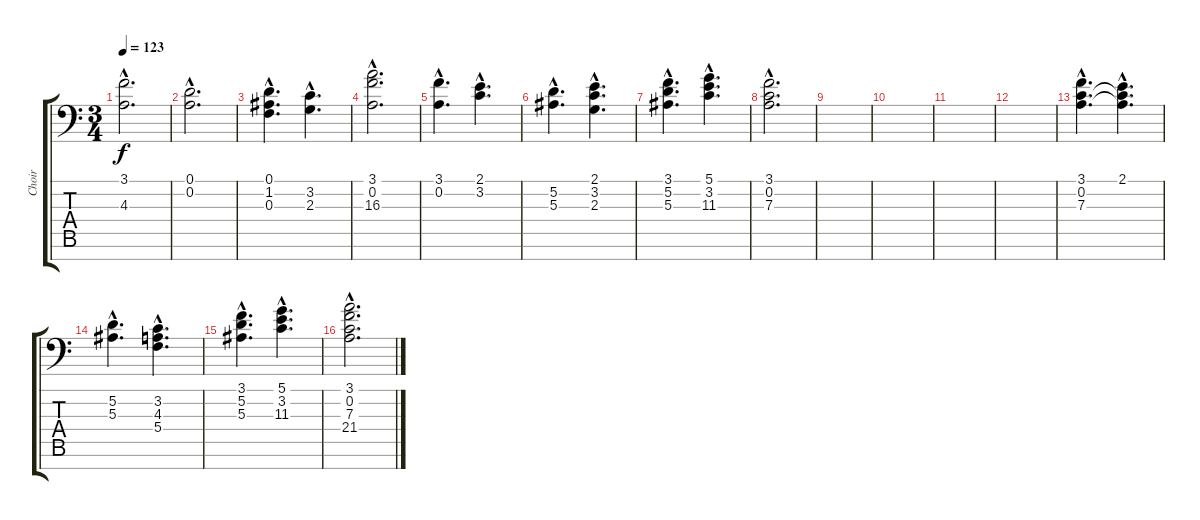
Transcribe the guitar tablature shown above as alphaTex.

\track ("Choir" "Choir") {instrument pad4choir}
\staff {score tabs}
\tuning (D4 A3 F3 C3 G2 D2 A1) {hide}
\ts (3 4)
\tempo 123
\clef f4
\ks c
(3.1{hac} 4.3{hac}).2{d dy f} |
(0.1{hac} 0.2{hac}).2{d} |
(0.1{hac} 1.2{hac} 0.3{hac}).4{d} (3.2{hac} 2.3{hac}).4{d} |
(3.1{hac} 0.2{hac} 16.3{hac}).2{d} |
(3.1{hac} 0.2{hac}).4{d} (2.1{hac} 3.2{hac}).4{d} |
(5.2{hac} 5.3{hac}).4{d} (2.1{hac} 3.2{hac} 2.3{hac}).4{d} |
(3.1{hac} 5.2{hac} 5.3{hac}).4{d} (5.1{hac} 3.2{hac} 11.3{hac}).4{d} |
(3.1{hac} 0.2{hac} 7.3{hac}).2{d} |
|
|
|
|
(3.1{hac} 0.2{hac} 7.3{hac}).4{d} (2.1{hac} 0.2{hac t} 7.3{hac t}).4{d} |
(5.2{hac} 5.3{hac}).4{d} (3.2{hac} 4.3{hac} 5.4{hac}).4{d} |
(3.1{hac} 5.2{hac} 5.3{hac}).4{d} (5.1{hac} 3.2{hac} 11.3{hac}).4{d} |
(3.1{hac} 0.2{hac} 7.3{hac} 21.4{hac}).2{d}
